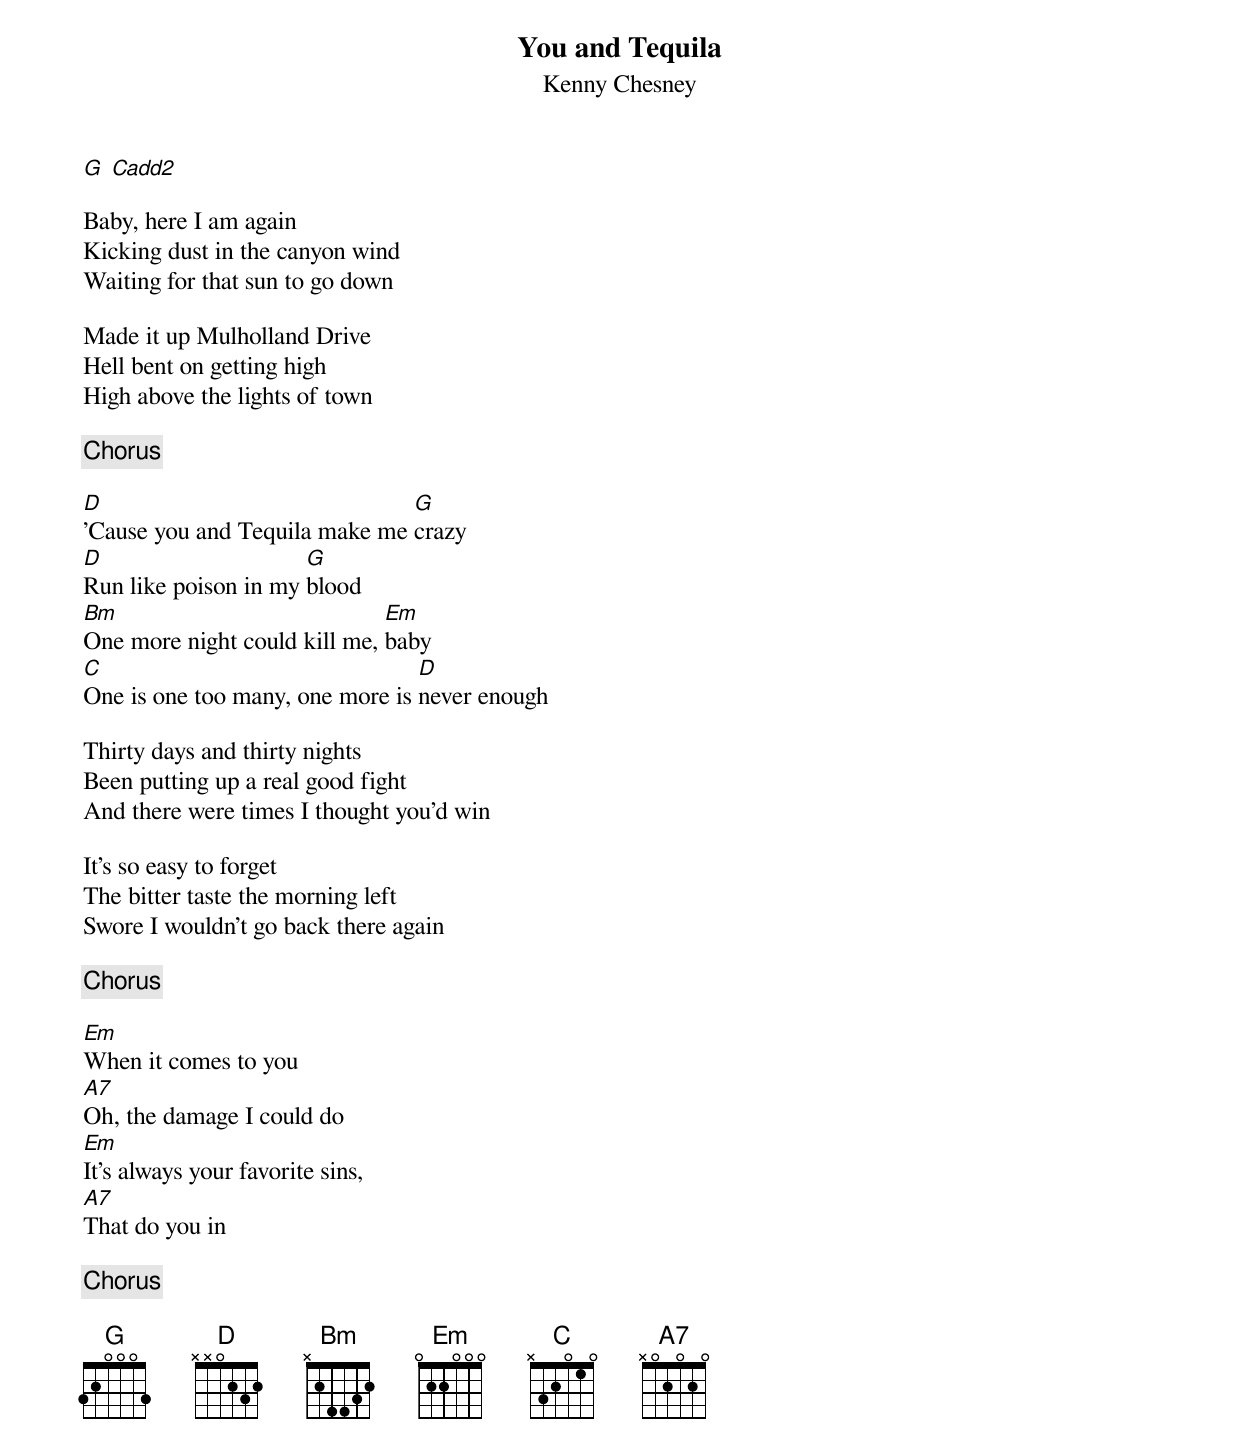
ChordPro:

{title:You and Tequila}
{subtitle:Kenny Chesney}
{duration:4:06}
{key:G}

[G] [Cadd2]

Baby, here I am again
Kicking dust in the canyon wind
Waiting for that sun to go down

Made it up Mulholland Drive
Hell bent on getting high
High above the lights of town

{c:Chorus}

[D]'Cause you and Tequila make me [G]crazy
[D]Run like poison in my [G]blood
[Bm]One more night could kill me, [Em]baby
[C]One is one too many, one more is [D]never enough

Thirty days and thirty nights
Been putting up a real good fight
And there were times I thought you'd win

It's so easy to forget
The bitter taste the morning left
Swore I wouldn't go back there again

{c:Chorus}

[Em]When it comes to you
[A7]Oh, the damage I could do
[Em]It's always your favorite sins,
[A7]That do you in

{c:Chorus}

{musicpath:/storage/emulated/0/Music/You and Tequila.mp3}
